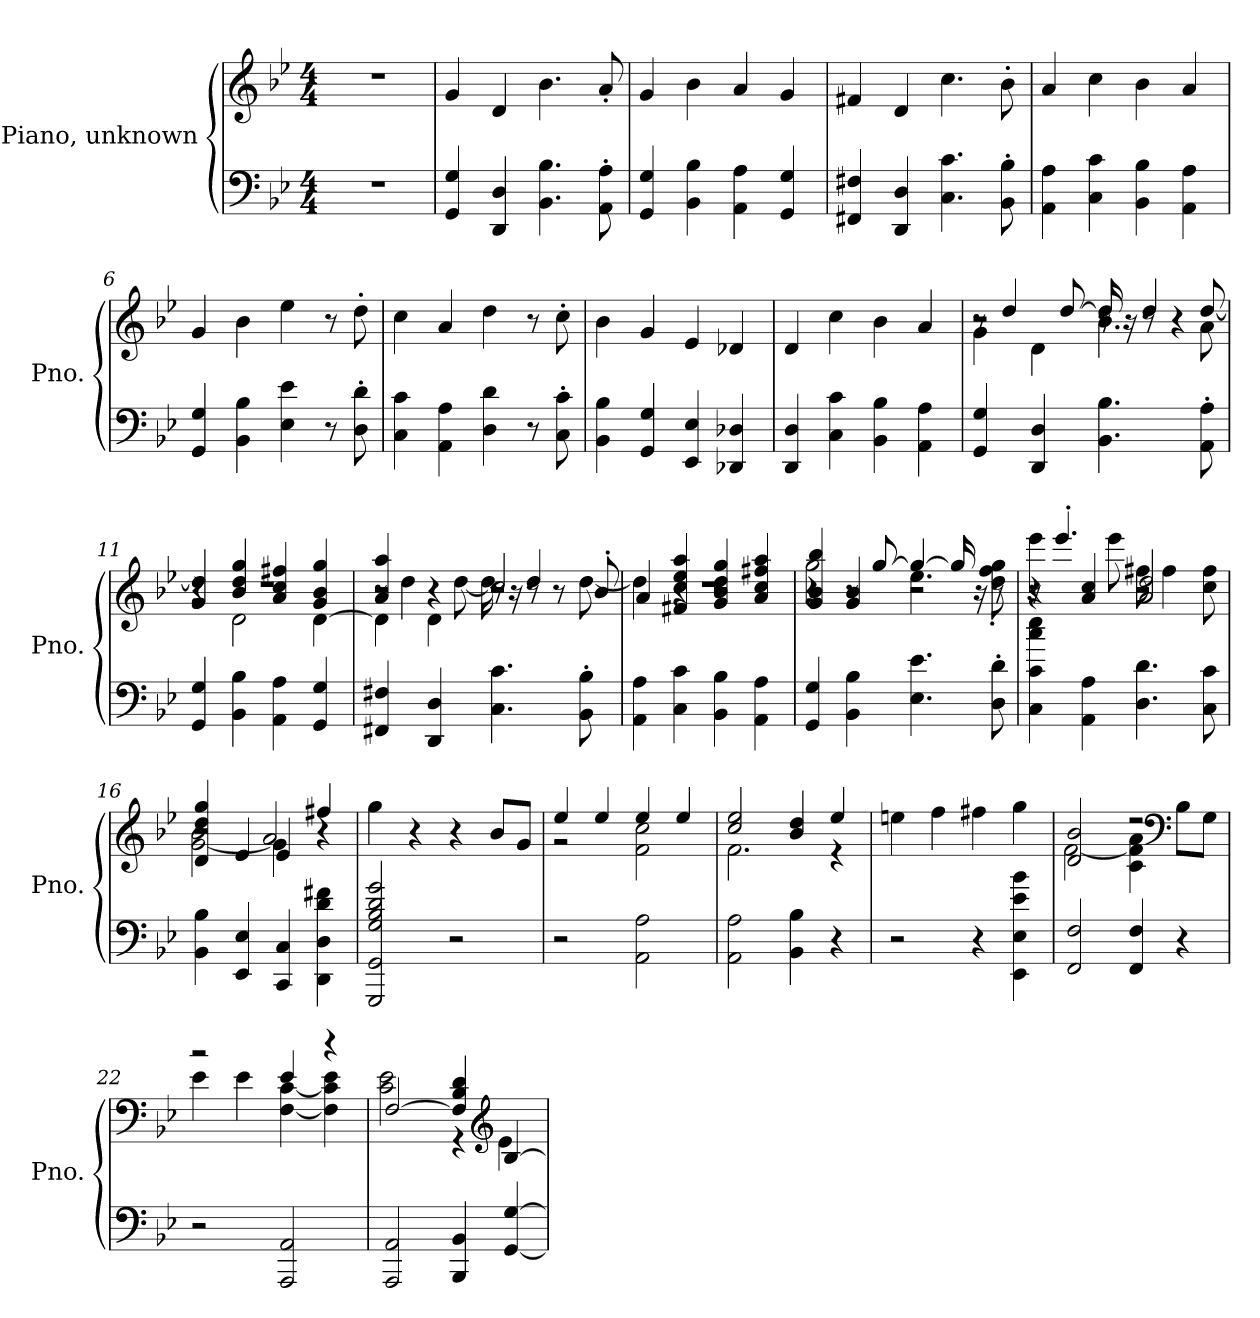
**kern	**kern
*part1	*part1
*staff2	*staff1
*I"Piano, unknown	*
*I'Pno.	*
*clefF4	*clefG2
*k[b-e-]	*k[b-e-]
*M4/4	*M4/4
*MM120	*MM120
=1	=1
1r	1r
=2	=2
4GG/ 4G/	4g/
4DD/ 4D/	4d/
4.BB-\ 4.B-\	4.b-\
8AA\' 8A\'	8a'/
=3	=3
4GG/ 4G/	4g/
4BB-\ 4B-\	4b-\
4AA\ 4A\	4a/
4GG/ 4G/	4g/
=4	=4
4FF#X/ 4F#X/	4f#X/
4DD/ 4D/	4d/
4.C\ 4.c\	4.cc\
8BB-\' 8B-\'	8b-'\
=5	=5
4AA\ 4A\	4a/
4C\ 4c\	4cc\
4BB-\ 4B-\	4b-\
4AA\ 4A\	4a/
=6	=6
4GG/ 4G/	4g/
4BB-\ 4B-\	4b-\
4E-\ 4e-\	4ee-\
8r	8r
8D\' 8d\'	8dd'\
=7	=7
4C\ 4c\	4cc\
4AA\ 4A\	4a/
4D\ 4d\	4dd\
8r	8r
8C\' 8c\'	8cc'\
=8	=8
4BB-\ 4B-\	4b-\
4GG/ 4G/	4g/
4EE-/ 4E-/	4e-/
4DD-X/ 4D-X/	4d-X/
!!LO:LB:g=z
=9	=9
4DD/ 4D/	4d/
4C\ 4c\	4cc\
4BB-\ 4B-\	4b-\
4AA\ 4A\	4a/
=10	=10
*	*^
*	*	*^
4GG/ 4G/	8r	2r	4g\
.	4dd/	.	.
4DD/ 4D/	.	.	4d\
.	[8dd/	.	.
4.BB-\ 4.B-\	16dd/]	8r	4.b-\
.	16r	.	.
.	8r	4dd/	.
.	4r	.	.
8AA\' 8A\'	.	[8dd/	8a\
=11	=11	=11	=11
4GG/ 4G/	1r	4g/ 4dd/]	4r
4BB-\ 4B-\	.	4b-/ 4dd/ 4gg/	2d\
4AA\ 4A\	.	4a/ 4cc/ 4ff#X/	.
4GG/ 4G/	.	4g/ 4b-/ 4gg/	[4d\
=12	=12	=12	=12
*	*	*	*^
4FF#X/ 4F#X/	4a/ 4aa/	8r	2r	4d\]
.	.	4dd\	.	.
4DD/ 4D/	4r	.	.	4d\
.	.	[8dd\	.	.
4.C\ 4.c\	2cc/	16dd\]	8r	2r
.	.	16r	.	.
.	.	8r	4dd/	.
.	.	8r	.	.
8BB-\' 8B-\'	.	[8dd\	8b-'/	.
*	*	*	*v	*v
=13	=13	=13	=13
4AA\ 4A\	1r	4dd\]	4a/
4C\ 4c\	.	4r	4f#X/ 4cc/ 4ee-/ 4aa/
4BB-\ 4B-\	.	2r	4g/ 4b-/ 4dd/ 4gg/
4AA\ 4A\	.	.	4a/ 4cc/ 4ff#X/ 4aa/
!!LO:LB:g=z	!!	!!
=14	=14	=14	=14
4GG/ 4G/	4r	2gg\	4g/ 4b-/ 4bb-/
4BB-\ 4B-\	8r	.	4g/ 4b-/
.	[8gg/	.	.
4.E-\ 4.e-\	4gg/_	4.ee-\	2r
.	16gg/]	.	.
.	16r	.	.
8D\' 8d\'	8r	8dd\' 8ff\' 8gg\'	.
=15	=15	=15	=15
4C\ 4c\ 4cc\ 4ee-\	8r	4eee-'\	4r
.	4.eee-'/	.	.
4AA\ 4A\	.	8r	4a/ 4cc/
.	.	8eee-\	.
4.D\ 4.d\	2r	8ff#X\	2a/ 2dd/
.	.	4ff#\	.
8C\ 8c\	.	8cc\ 8ff#\	.
=16	=16	=16	=16
4BB-\ 4B-\	4d/ 4dd/ 4gg/	[2g\ 2b-\	2r
4EE-/ 4E-/	4e-/	.	.
4CC/ 4C/	4e-/	4g\]	2a/
4DD\ 4D\ 4d\ 4f#X\	4ff#X/	4r	.
*	*v	*v	*v
=17	=17
2GGG/ 2GG/ 2G/ 2B-/ 2d/ 2g/	4gg\
.	4r
2r	4r
.	8b-/L
.	8g/J
=18	=18
*	*^
2r	4ee-/	2r
.	4ee-/	.
2AA\ 2A\	4ee-/	2f\ 2cc\
.	4ee-/	.
=19	=19	=19
2AA\ 2A\	2cc/ 2ee-/	2.f\
4BB-\ 4B-\	4b-/ 4dd/	.
4r	4ee-/	4r
*	*v	*v
!!LO:LB:g=z
=20	=20
2r	4een\
.	4ff\
4r	4ff#X\
4EE-\ 4E-\ 4e-\ 4b-\	4gg\
=21	=21
*	*^
2FF/ 2F/	2d/ 2b-/	[2f\
4FF/ 4F/	2r	4c\ 4f\] 4a\
*	*clefF4	*
4r	.	8B-\L
.	.	8G\J
=22	=22	=22
2r	2r	4e-\
.	.	4e-\
2AAA/ 2AA/	4e-/	[4F\ [4c\
.	4r	4F\] 4c\] 4e-\
=23	=23	=23
2AAA/ 2AA/	[2F/	2c\ 2e-\
4BBB-/ 4BB-/	4F/] 4B-/ 4d/	4r
*	*clefG2	*
[4GG/ [4G/	[4B-/	4e-\
*	*v	*v
=	=
*-	*-
